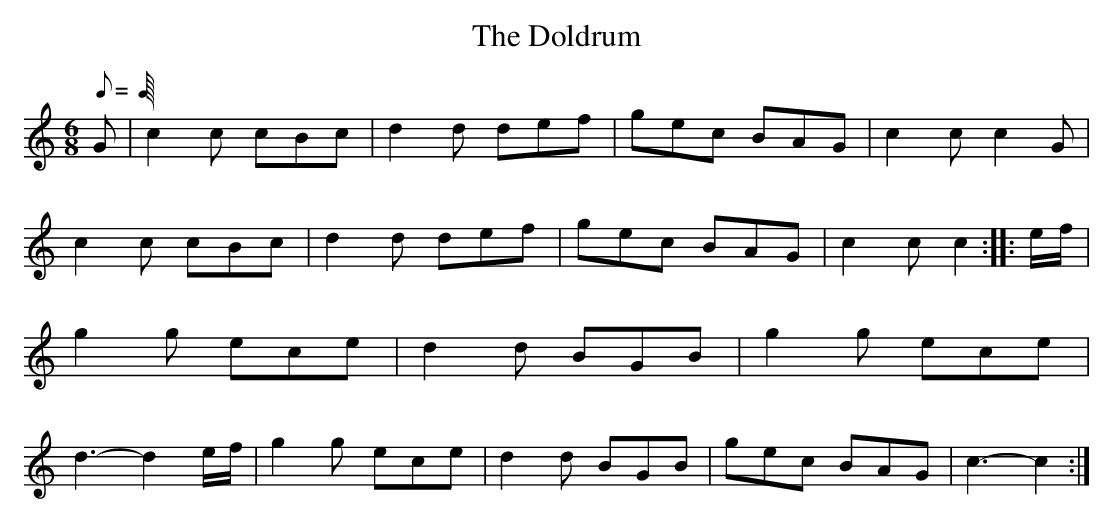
X:1
T:The Doldrum
M:6/8
L:1/8
Q:C3=120
K:C
G | c2 c cBc | d2 d def | gec BAG | c2 c c2 G | \
c2 c cBc | d2 d def | gec BAG | c2 c c2 :: \
e/2f/2 | g2 g ece | d2 d BGB | g2 g ece | \
d3-d2 e/2f/2 | g2 g ece | d2 d BGB | gec BAG | c3-c2 :|
